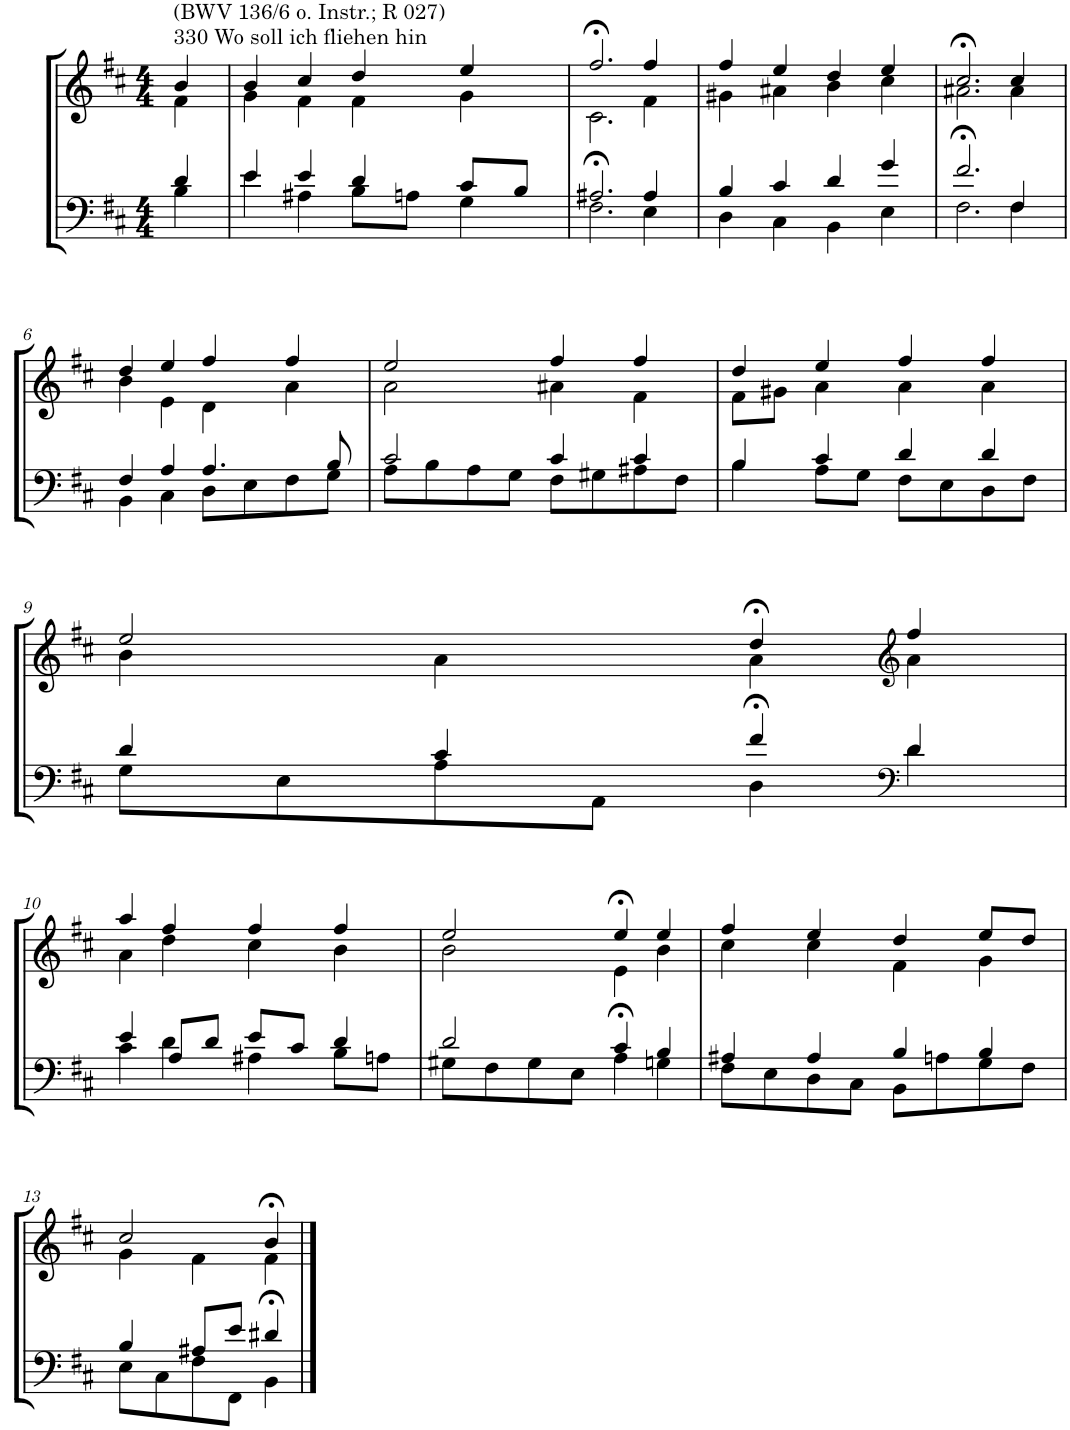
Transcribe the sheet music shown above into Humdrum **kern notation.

**kern	**kern
*part2	*part1
*staff2	*staff1
*I"Tenor/Baß	*I"Sopran/Alt
*clefF4	*clefG2
*k[f#c#]	*k[f#c#]
*M4/4	*M4/4
=1	=1
*^	*^
!	!	!LO:TX:a:t=330 Wo soll ich fliehen hin	!
!	!	!LO:TX:a:t=(BWV 136/6 o. Instr.; R 027)	!
4d/	4B\	4b/	4f#\
=2	=2	=2	=2
4e/	4e\	4b/	4g\
4e/	4A#X\	4cc#/	4f#\
4d/	8B\L	4dd/	4f#\
.	8An\J	.	.
8c#/L	4G\	4ee/	4g\
8B/J	.	.	.
=3	=3	=3	=3
2.A#X/	2.F#>\	2.ff#>/	2.c#\
4A#/	4E\	4ff#/	4f#\
=4	=4	=4	=4
4B/	4D\	4ff#/	4g#X\
4c#/	4C#\	4ee/	4a#X\
4d/	4BB\	4dd/	4b\
4g/	4E\	4ee/	4cc#\
=5	=5	=5	=5
2.f#/	2.F#>\	2.cc#>/	2.a#X\
4F#/	4F#\	4cc#/	4a#\
!!LO:LB:g=z	!!
=6	=6	=6	=6
4F#/	4BB\	4dd/	4b\
4A/	4C#\	4ee/	4e\
4.A/	8D\L	4ff#/	4d\
.	8E\	.	.
.	8F#\	4ff#/	4a\
8B/	8G\J	.	.
=7	=7	=7	=7
2c#/	8A\L	2ee/	2a\
.	8B\	.	.
.	8A\	.	.
.	8G\J	.	.
4c#/	8F#\L	4ff#/	4a#X\
.	8G#X\	.	.
4c#/	8A#X\	4ff#/	4f#\
.	8F#\J	.	.
=8	=8	=8	=8
4B/	4B\	4dd/	8f#\L
.	.	.	8g#X\J
4c#/	8A\L	4ee/	4a\
.	8G\J	.	.
4d/	8F#\L	4ff#/	4a\
.	8E\	.	.
4d/	8D\	4ff#/	4a\
.	8F#\J	.	.
!!LO:LB:g=z	!!
=9	=9	=9	=9
4d/	8G\L	2ee/	4b\
.	8E\	.	.
4c#/	8A\	.	4a\
.	8AA\J	.	.
4f#/	4D>\	4dd>/	4a\
*clefF4	*	*clefG2	*
4d/	4d\	4ff#/	4a\
!!LO:LB:g=z	!!
=10	=10	=10	=10
4e/	4c#\	4aa/	4a\
8A/L	4d\	4ff#/	4dd\
8d/J	.	.	.
8e/L	4A#X\	4ff#/	4cc#\
8c#/J	.	.	.
4d/	8B\L	4ff#/	4b\
.	8An\J	.	.
=11	=11	=11	=11
2d/	8G#X\L	2ee/	2b\
.	8F#\	.	.
.	8G#\	.	.
.	8E\J	.	.
4c#/	4A>\	4ee>/	4e\
4B/	4Gn\	4ee/	4b\
=12	=12	=12	=12
4A#X/	8F#\L	4ff#/	4cc#\
.	8E\	.	.
4A#/	8D\	4ee/	4cc#\
.	8C#\J	.	.
4B/	8BB\L	4dd/	4f#\
.	8An\	.	.
4B/	8G\	8ee/L	4g\
.	8F#\J	8dd/J	.
!!LO:LB:g=z	!!
=13	=13	=13	=13
4B/	8E\L	2cc#/	4g\
.	8C#\	.	.
8A#X/L	8F#\	.	4f#\
8e/J	8FF#\J	.	.
4d#X/	4BB>\	4b>/	4f#\
*v	*v	*	*
*	*v	*v
==	==
*-	*-
